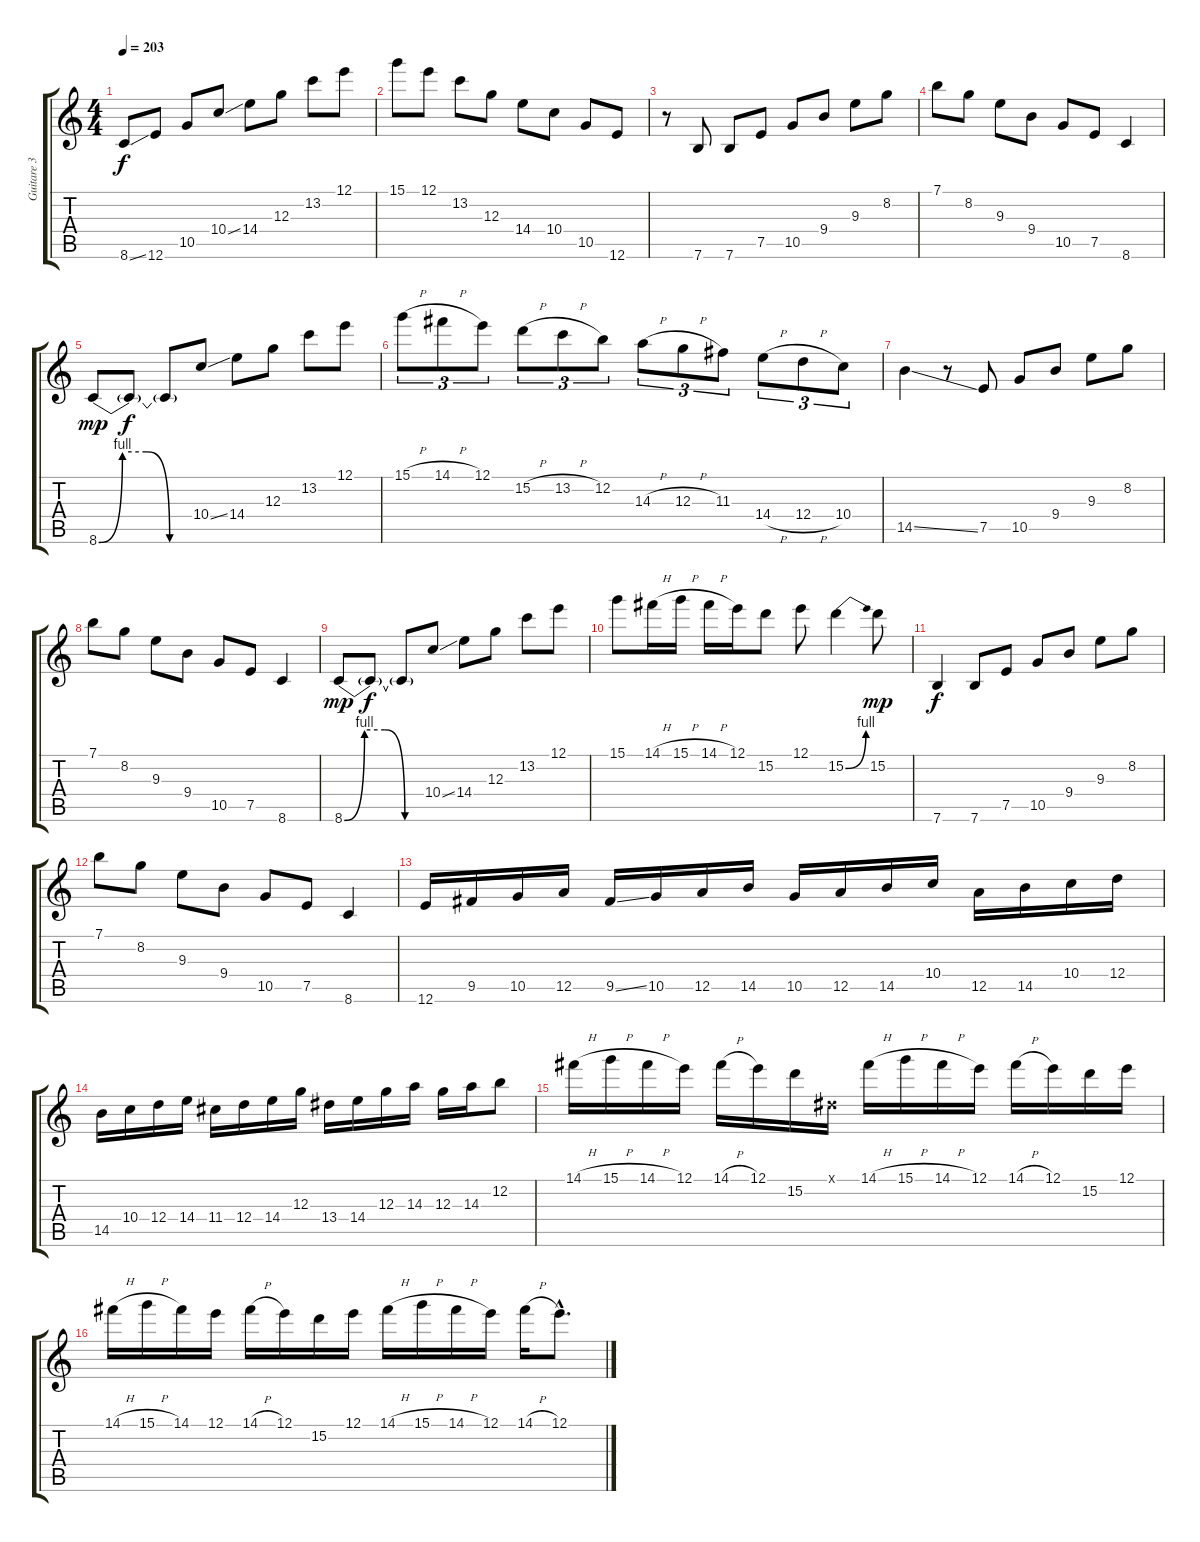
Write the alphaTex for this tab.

\track ("Guitare 3" "Guitare 3") {instrument distortionguitar}
\staff {score tabs}
\tuning (E4 B3 G3 D3 A2 E2) {hide}
\ts (4 4)
\tempo 203
\clef g2
\ks c
8.6{ss}.8{dy f} 12.6.8 10.5.8 10.4{ss}.8 14.4.8 12.3.8 13.2.8 12.1.8 |
15.1.8 12.1.8 13.2.8 12.3.8 14.4.8 10.4.8 10.5.8 12.6.8 |
r.8 7.6.8 7.6.8 7.5.8 10.5.8 9.4.8 9.3.8 8.2.8 |
7.1.8 8.2.8 9.3.8 9.4.8 10.5.8 7.5.8 8.6.4 |
8.6{be (custom 0 0 15 4 30 4 45 0 60 0)}.8{dy mp} 8.6{t}.8{dy f} 8.6{t}.8 10.4{ss}.8 14.4.8 12.3.8 13.2.8 12.1.8 |
15.1{h}.8{tu (3 2)} 14.1{h}.8{tu (3 2)} 12.1.8{tu (3 2)} 15.2{h}.8{tu (3 2)} 13.2{h}.8{tu (3 2)} 12.2.8{tu (3 2)} 14.3{h}.8{tu (3 2)} 12.3{h}.8{tu (3 2)} 11.3.8{tu (3 2)} 14.4{h}.8{tu (3 2)} 12.4{h}.8{tu (3 2)} 10.4.8{tu (3 2)} |
14.5{ss}.4 r.8 7.5.8 10.5.8 9.4.8 9.3.8 8.2.8 |
7.1.8 8.2.8 9.3.8 9.4.8 10.5.8 7.5.8 8.6.4 |
8.6{be (custom 0 0 15 4 30 4 45 0 60 0)}.8{dy mp} 8.6{t}.8{dy f} 8.6{t}.8 10.4{ss}.8 14.4.8 12.3.8 13.2.8 12.1.8 |
15.1.8 14.1{h}.16 15.1{h}.16 14.1{h}.16 12.1.16 15.2.8 12.1.8 15.2{be (bend 0 0 60 4)}.4 15.2.8{dy mp} |
7.6.4{dy f} 7.6.8 7.5.8 10.5.8 9.4.8 9.3.8 8.2.8 |
7.1.8 8.2.8 9.3.8 9.4.8 10.5.8 7.5.8 8.6.4 |
12.6.16 9.5.16 10.5.16 12.5.16 9.5{ss}.16 10.5.16 12.5.16 14.5.16 10.5.16 12.5.16 14.5.16 10.4.16 12.5.16 14.5.16 10.4.16 12.4.16 |
14.5.16 10.4.16 12.4.16 14.4.16 11.4.16 12.4.16 14.4.16 12.3.16 13.4.16 14.4.16 12.3.16 14.3.16 12.3.16 14.3.16 12.2.8 |
14.1{h}.16 15.1{h}.16 14.1{h}.16 12.1.16 14.1{h}.16 12.1.16 15.2.16 -1.1{x}.16 14.1{h}.16 15.1{h}.16 14.1{h}.16 12.1.16 14.1{h}.16 12.1.16 15.2.16 12.1.16 |
14.1{h}.16 15.1{h}.16 14.1.16 12.1.16 14.1{h}.16 12.1.16 15.2.16 12.1.16 14.1{h}.16 15.1{h}.16 14.1{h}.16 12.1.16 14.1{h}.16 12.1{hac}.8{d}
